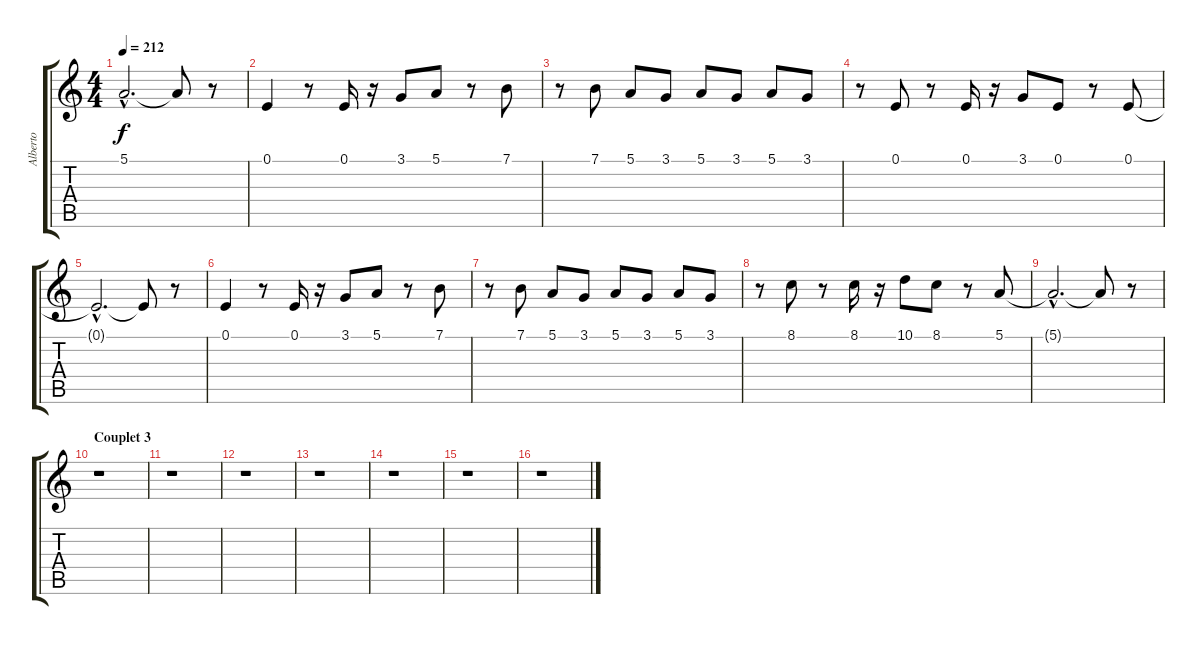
\track ("Alberto" "Alberto") {instrument trumpet}
\staff {score tabs}
\tuning (E4 B3 G3 D3 A2 E2) {hide}
\ts (4 4)
\tempo 212
\clef g2
\ks c
5.1{hac t}.2{d dy f} 5.1{t}.8 r.8 |
0.1.4 r.8 0.1.16 r.16 3.1.8 5.1.8 r.8 7.1.8 |
r.8 7.1.8 5.1.8 3.1.8 5.1.8 3.1.8 5.1.8 3.1.8 |
r.8 0.1.8 r.8 0.1.16 r.16 3.1.8 0.1.8 r.8 0.1.8 |
0.1{hac t}.2{d} 0.1{t}.8 r.8 |
0.1.4 r.8 0.1.16 r.16 3.1.8 5.1.8 r.8 7.1.8 |
r.8 7.1.8 5.1.8 3.1.8 5.1.8 3.1.8 5.1.8 3.1.8 |
r.8 8.1.8 r.8 8.1.16 r.16 10.1.8 8.1.8 r.8 5.1.8 |
5.1{hac t}.2{d} 5.1{t}.8 r.8 |
\section ("" "Couplet 3")
r.1 |
r.1 |
r.1 |
r.1 |
r.1 |
r.1 |
r.1
